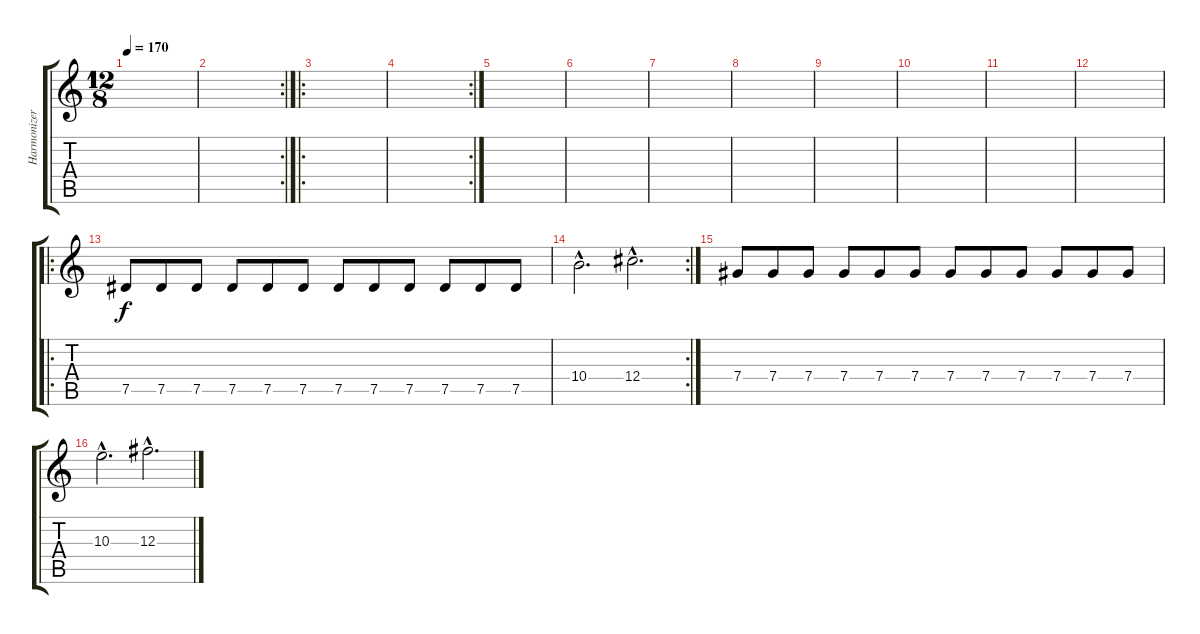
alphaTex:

\track ("Harmonizer" "Harmonizer") {instrument distortionguitar}
\staff {score tabs}
\tuning (Eb4 Bb3 Gb3 Db3 Ab2 Eb2) {hide}
\ts (12 8)
\tempo 170
\clef g2
\ks c
|
\rc 2
|
\ro
|
\rc 2
|
|
|
|
|
|
|
|
|
\ro
7.5.8{volume 10} 7.5.8 7.5.8 7.5.8 7.5.8 7.5.8 7.5.8 7.5.8 7.5.8 7.5.8 7.5.8 7.5.8 |
\rc 2
10.4{hac}.2{d} 12.4{hac}.2{d} |
7.4.8 7.4.8 7.4.8 7.4.8 7.4.8 7.4.8 7.4.8 7.4.8 7.4.8 7.4.8 7.4.8 7.4.8 |
10.3{hac}.2{d} 12.3{hac}.2{d}
